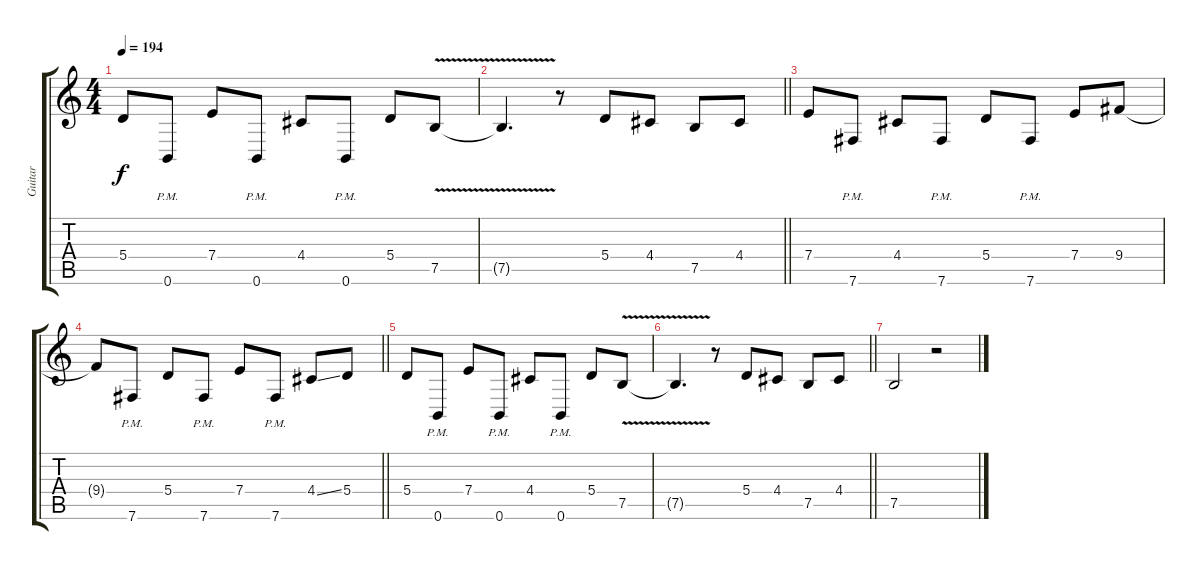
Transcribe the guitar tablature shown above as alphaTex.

\track ("Guitar" "Guitar") {instrument distortionguitar}
\staff {score tabs}
\tuning (B3 Gb3 D3 A2 E2 B1) {hide}
\ts (4 4)
\tempo 194
\clef g2
\ks c
5.4.8{dy f} 0.6{pm}.8 7.4.8 0.6{pm}.8 4.4.8 0.6{pm}.8 5.4.8 7.5{v}.8 |
\barLineRight lightlight
7.5{t}.4{d} r.8 5.4.8 4.4.8 7.5.8 4.4.8 |
7.4.8{balance 8} 7.6{pm}.8 4.4.8 7.6{pm}.8 5.4.8 7.6{pm}.8 7.4.8 9.4.8 |
\barLineRight lightlight
9.4{t}.8 7.6{pm}.8 5.4.8 7.6{pm}.8 7.4.8 7.6{pm}.8 4.4{ss}.8 5.4.8 |
5.4.8 0.6{pm}.8 7.4.8 0.6{pm}.8 4.4.8 0.6{pm}.8 5.4.8 7.5{v}.8 |
\barLineRight lightlight
7.5{t}.4{d} r.8 5.4.8 4.4.8 7.5.8 4.4.8 |
7.5.2 r.2
